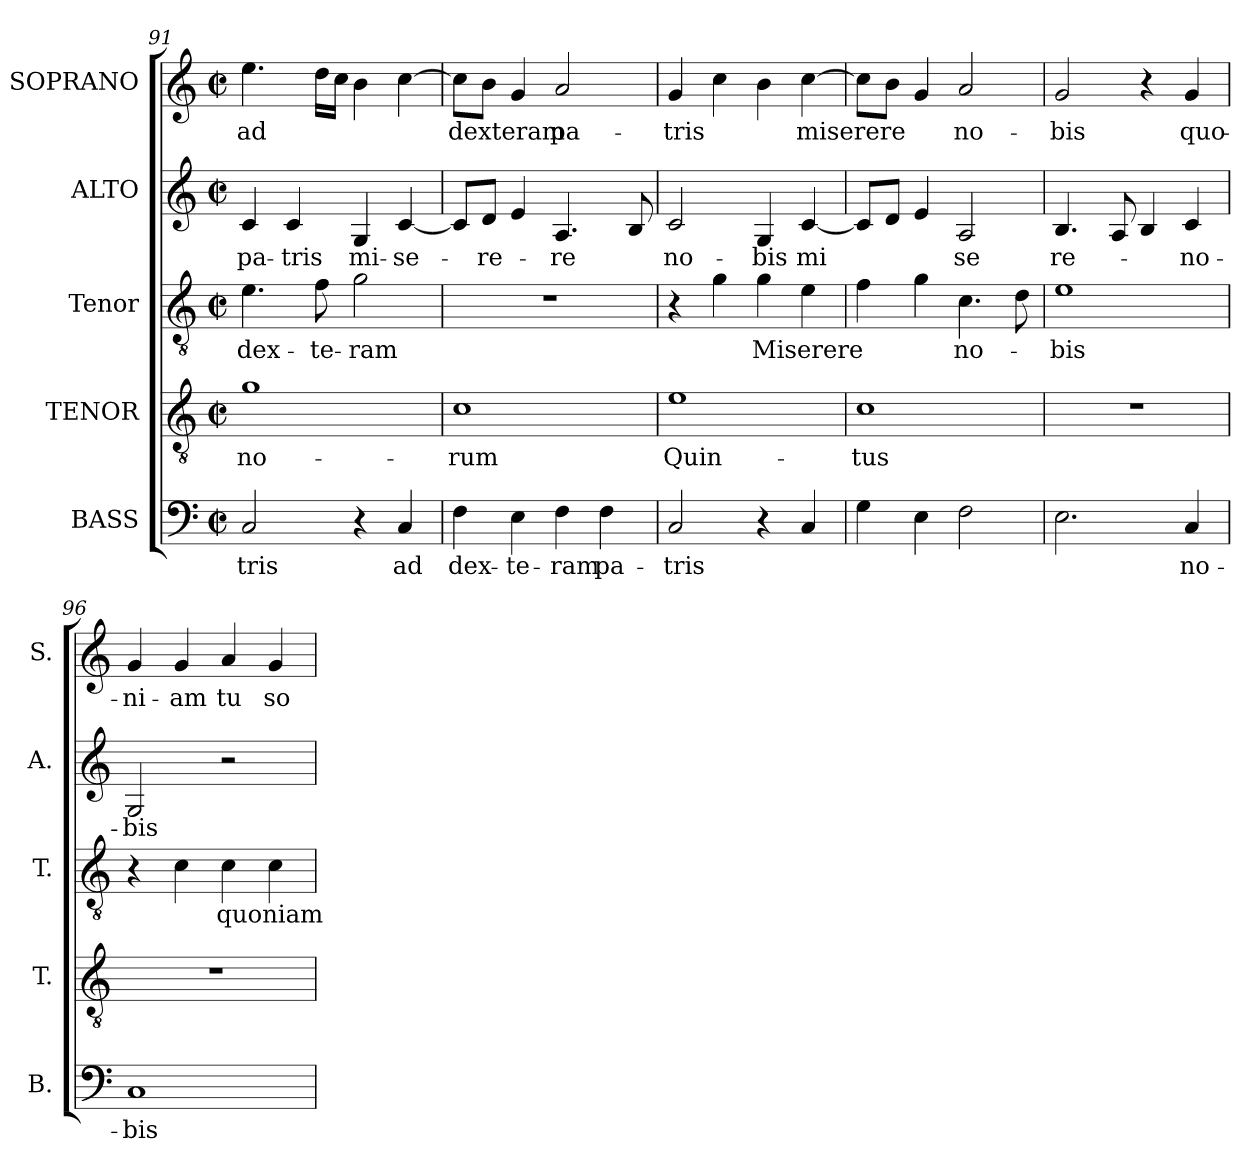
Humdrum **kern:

**kern	**text	**kern	**text	**kern	**text	**kern	**text	**kern	**text
*part5	*part5	*part4	*part4	*part3	*part3	*part2	*part2	*part1	*part1
*staff5	*staff5	*staff4	*staff4	*staff3	*staff3	*staff2	*staff2	*staff1	*staff1
*I"BASS	*	*I"TENOR	*	*I"Tenor	*	*I"ALTO	*	*I"SOPRANO	*
*I'B.	*	*I'T.	*	*I'T.	*	*I'A.	*	*I'S.	*
*clefF4	*	*clefGv2	*	*clefGv2	*	*clefG2	*	*clefG2	*
*	*	*ITrd7c12	*	*ITrd7c12	*	*	*	*	*
*k[]	*	*k[]	*	*k[]	*	*k[]	*	*k[]	*
*C:	*	*C:	*	*C:	*	*C:	*	*C:	*
*M2/2	*	*M2/2	*	*M2/2	*	*M2/2	*	*M2/2	*
*met(c|)	*	*met(c|)	*	*met(c|)	*	*met(c|)	*	*met(c|)	*
=91	=91	=91	=91	=91	=91	=91	=91	=91	=91
!	!LO:LY:b:color=#000000	!	!	!	!	!	!	!	!
!	!	!	!LO:LY:b:color=#000000	!	!	!	!	!	!
!	!	!	!	!	!LO:LY:b:color=#000000	!	!	!	!
!	!	!	!	!	!	!	!LO:LY:b:color=#000000	!	!
!	!	!	!	!	!	!	!	!	!LO:LY:b:color=#000000
2Ci/	-tris	1Gi	-no-	4.Ei\	dex-	4ci/	pa-	4.eei\	ad
!	!	!	!	!	!	!	!LO:LY:b:color=#000000	!	!
.	.	.	.	.	.	4ci/	-tris	.	.
!	!	!	!	!	!LO:LY:b:color=#000000	!	!	!	!
.	.	.	.	8Fi\	-te-	.	.	16ddi\LL	.
.	.	.	.	.	.	.	.	16cci\JJ	.
!	!	!	!	!	!LO:LY:b:color=#000000	!	!	!	!
!	!	!	!	!	!	!	!LO:LY:b:color=#000000	!	!
4r	.	.	.	2Gi\	-ram	4Gi/	mi-	4bi\	.
!	!LO:LY:b:color=#000000	!	!	!	!	!	!	!	!
!	!	!	!	!	!	!	!LO:LY:b:color=#000000	!	!
4Ci/	ad	.	.	.	.	[4ci/	-se-	[4cci\	.
!!LO:LB:g=z
=92	=92	=92	=92	=92	=92	=92	=92	=92	=92
!	!LO:LY:b:color=#000000	!	!	!	!	!	!	!	!
!	!	!	!LO:LY:b:color=#000000	!	!	!	!	!	!
!	!	!	!	!	!	!	!	!	!LO:LY:b:color=#000000
4Fi\	dex-	1Ci	-rum	1r	.	8ci/L]	.	8cci\L]	dexteram
!	!	!	!	!	!	!	!LO:LY:b:color=#000000	!	!
.	.	.	.	.	.	8di/J	-re-	8bi\J	.
!	!LO:LY:b:color=#000000	!	!	!	!	!	!	!	!
4Ei\	-te-	.	.	.	.	4ei/	.	4gi/	.
!	!LO:LY:b:color=#000000	!	!	!	!	!	!	!	!
!	!	!	!	!	!	!	!LO:LY:b:color=#000000	!	!
!	!	!	!	!	!	!	!	!	!LO:LY:b:color=#000000
4Fi\	-ram	.	.	.	.	4.Ai/	-re	2ai/	pa-
!	!LO:LY:b:color=#000000	!	!	!	!	!	!	!	!
4Fi\	pa-	.	.	.	.	.	.	.	.
.	.	.	.	.	.	8Bi/	.	.	.
=93	=93	=93	=93	=93	=93	=93	=93	=93	=93
!	!LO:LY:b:color=#000000	!	!	!	!	!	!	!	!
!	!	!	!LO:LY:b:color=#000000	!	!	!	!	!	!
!	!	!	!	!	!	!	!LO:LY:b:color=#000000	!	!
!	!	!	!	!	!	!	!	!	!LO:LY:b:color=#000000
2Ci/	-tris	1Ei	Quin-	4r	.	2ci/	no-	4gi/	-tris
.	.	.	.	4Gi\	.	.	.	4cci\	.
!	!	!	!	!	!LO:LY:b:color=#000000	!	!	!	!
!	!	!	!	!	!	!	!LO:LY:b:color=#000000	!	!
4r	.	.	.	4Gi\	Miserere	4Gi/	-bis	4bi\	.
!	!	!	!	!	!	!	!LO:LY:b:color=#000000	!	!
!	!	!	!	!	!	!	!	!	!LO:LY:b:color=#000000
4Ci/	.	.	.	4Ei\	.	[4ci/	mi	[4cci\	miserere
=94	=94	=94	=94	=94	=94	=94	=94	=94	=94
!	!	!	!LO:LY:b:color=#000000	!	!	!	!	!	!
4Gi\	.	1Ci	-tus	4Fi\	.	8ci/L]	.	8cci\L]	.
.	.	.	.	.	.	8di/J	.	8bi\J	.
4Ei\	.	.	.	4Gi\	.	4ei/	.	4gi/	.
!	!	!	!	!	!LO:LY:b:color=#000000	!	!	!	!
!	!	!	!	!	!	!	!LO:LY:b:color=#000000	!	!
!	!	!	!	!	!	!	!	!	!LO:LY:b:color=#000000
2Fi\	.	.	.	4.Ci\	no-	2Ai/	se	2ai/	no-
.	.	.	.	8Di\	.	.	.	.	.
=95	=95	=95	=95	=95	=95	=95	=95	=95	=95
!	!	!	!	!	!LO:LY:b:color=#000000	!	!	!	!
!	!	!	!	!	!	!	!LO:LY:b:color=#000000	!	!
!	!	!	!	!	!	!	!	!	!LO:LY:b:color=#000000
2.Ei\	.	1r	.	1Ei	-bis	4.Bi/	re-	2gi/	-bis
.	.	.	.	.	.	8Ai/	.	.	.
.	.	.	.	.	.	4Bi/	.	4r	.
!	!LO:LY:b:color=#000000	!	!	!	!	!	!	!	!
!	!	!	!	!	!	!	!LO:LY:b:color=#000000	!	!
!	!	!	!	!	!	!	!	!	!LO:LY:b:color=#000000
4Ci/	no-	.	.	.	.	4ci/	-no-	4gi/	quo-
=96	=96	=96	=96	=96	=96	=96	=96	=96	=96
!	!LO:LY:b:color=#000000	!	!	!	!	!	!	!	!
!	!	!	!	!	!	!	!LO:LY:b:color=#000000	!	!
!	!	!	!	!	!	!	!	!	!LO:LY:b:color=#000000
1Ci	-bis	1r	.	4r	.	2Gi/	-bis	4gi/	-ni-
!	!	!	!	!	!	!	!	!	!LO:LY:b:color=#000000
.	.	.	.	4Ci\	.	.	.	4gi/	-am
!	!	!	!	!	!LO:LY:b:color=#000000	!	!	!	!
!	!	!	!	!	!	!	!	!	!LO:LY:b:color=#000000
.	.	.	.	4Ci\	quoniam	2r	.	4ai/	tu
!	!	!	!	!	!	!	!	!	!LO:LY:b:color=#000000
.	.	.	.	4Ci\	.	.	.	4gi/	so-
=	=	=	=	=	=	=	=	=	=
*-	*-	*-	*-	*-	*-	*-	*-	*-	*-
